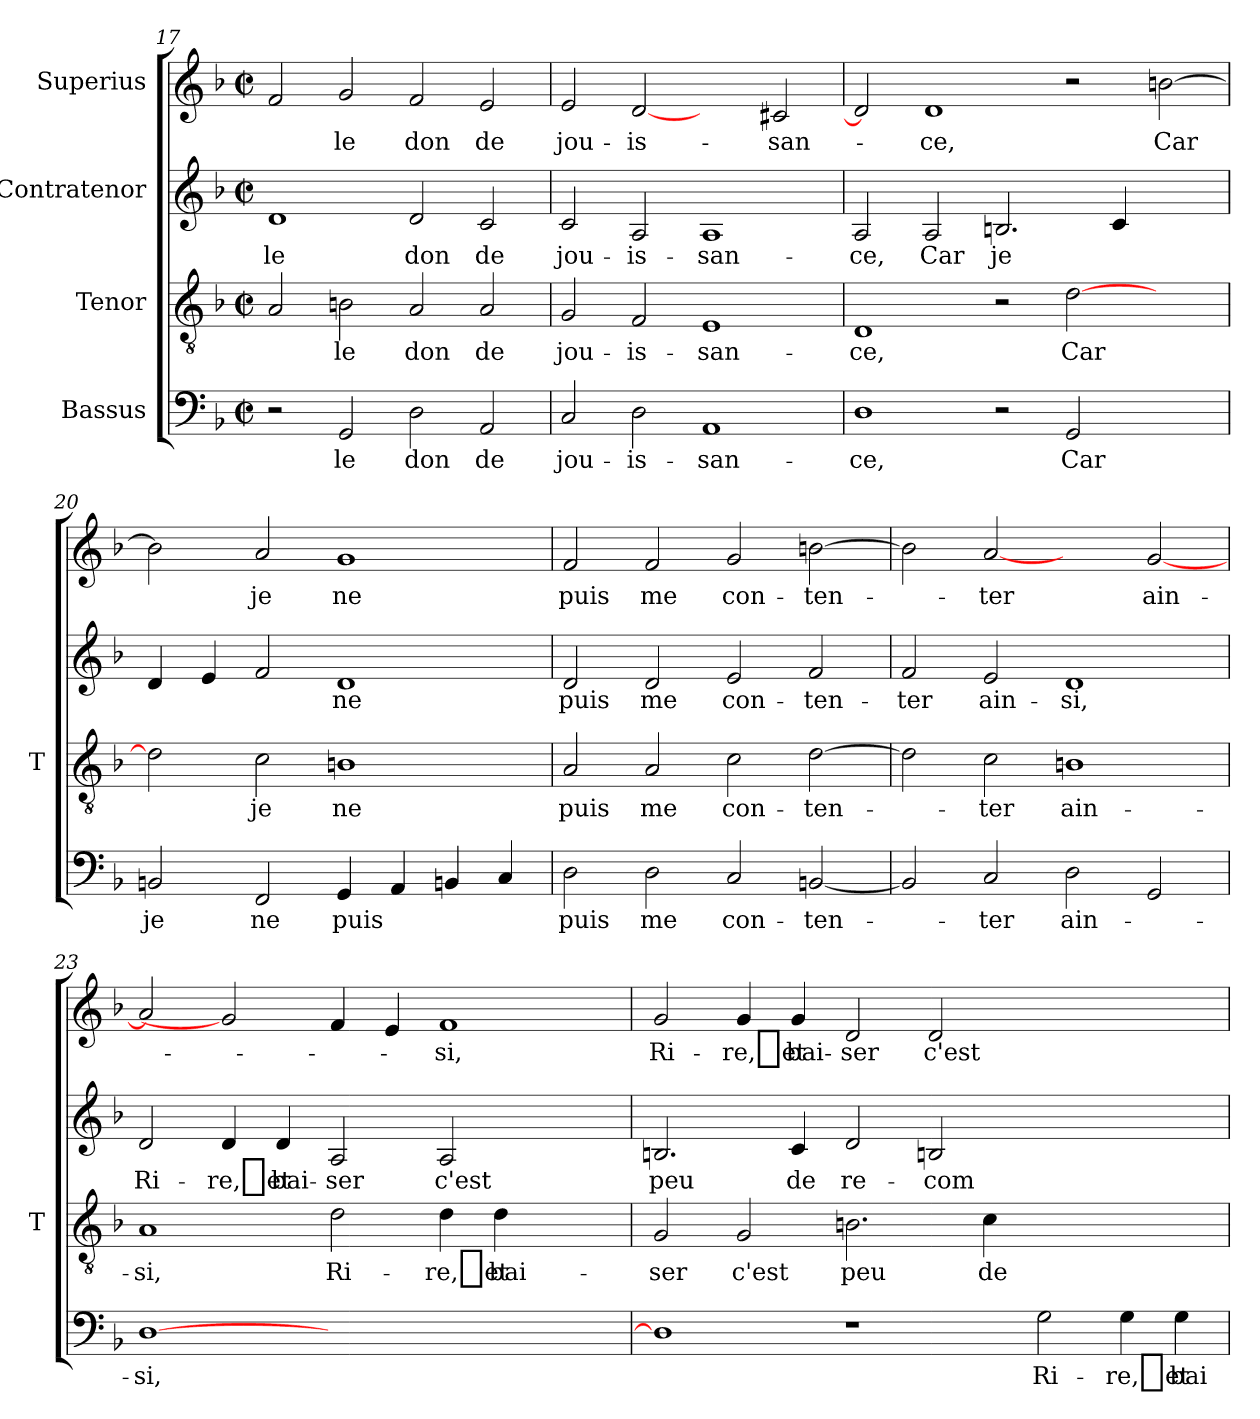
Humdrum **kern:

**kern	**text	**kern	**text	**kern	**text	**kern	**text
*part4	*part4	*part3	*part3	*part2	*part2	*part1	*part1
*staff4	*staff4	*staff3	*staff3	*staff2	*staff2	*staff1	*staff1
*I"Bassus	*	*I"Tenor	*	*I"Contratenor	*	*I"Superius	*
*	*	*I'T	*	*	*	*	*
*clefF4	*	*clefGv2	*	*clefG2	*	*clefG2	*
*k[b-]	*	*k[b-]	*	*k[b-]	*	*k[b-]	*
*F:	*	*F:	*	*F:	*	*F:	*
*M2/2	*	*M2/2	*	*M2/2	*	*M2/2	*
*met(c|)	*	*met(c|)	*	*met(c|)	*	*met(c|)	*
=17	=17	=17	=17	=17	=17	=17	=17
2r	.	2A	.	1d	-le	2f	.
2GG	-le	2Bn	-le	.	.	2g	-le
2D	-don	2A	-don	2d	-don	2f	-don
2AA	-de	2A	-de	2c	-de	2e	-de
=18	=18	=18	=18	=18	=18	=18	=18
2C	jou-	2G	jou-	2c	jou-	2e	jou-
2D	is-	2F	is-	2A	is-	[2d	is-
1AA	san-	1E	san-	1A	san-	2ryy	.
.	.	.	.	.	.	2c#X	san-
!!LO:PB:g=z
=19	=19	=19	=19	=19	=19	=19	=19
1D	-ce,	1D	-ce,	2A	-ce,	2d]	.
.	.	.	.	2A	-Car	1d	-ce,
2r	.	2r	.	2.Bn	-je	.	.
2GG	-Car	[2d	-Car	.	.	2r	.
.	.	.	.	4c	.	.	.
2ryy	.	2ryy	.	2ryy	.	[2b	-Car
=20	=20	=20	=20	=20	=20	=20	=20
2BBn	-je	2d]	.	4d	.	2b]	.
.	.	.	.	4e	.	.	.
2FF	-ne	2c	-je	2f	.	2a	-je
4GG	-puis	1Bn	-ne	1d	-ne	1g	-ne
4AA	.	.	.	.	.	.	.
4BBn	.	.	.	.	.	.	.
4C	.	.	.	.	.	.	.
=21	=21	=21	=21	=21	=21	=21	=21
2D	-puis	2A	-puis	2d	-puis	2f	-puis
2D	-me	2A	-me	2d	-me	2f	-me
2C	con-	2c	con-	2e	con-	2g	con-
[2BBn	ten-	[2d	ten-	2f	ten-	[2b	ten-
=22	=22	=22	=22	=22	=22	=22	=22
2BB]	.	2d]	.	2f	-ter	2b]	.
2C	-ter	2c	-ter	2e	ain-	[2a	-ter
2D	ain-	1Bn	ain-	1d	-si,	2ryy	.
2GG	.	.	.	.	.	[2g	ain-
=23	=23	=23	=23	=23	=23	=23	=23
[1D	-si,	1A	-si,	2d	Ri-	2a]	.
.	.	.	.	4d	-re,_et	2g]	.
.	.	.	.	4d	bai-	.	.
1.ryy	.	2d	Ri-	2A	-ser	4f	.
.	.	.	.	.	.	4e	.
.	.	4d	-re,_et	2A	-c'est	1f	-si,
.	.	4d	bai-	.	.	.	.
.	.	2ryy	.	2ryy	.	.	.
=24	=24	=24	=24	=24	=24	=24	=24
1D]	.	2G	-ser	2.Bn	-peu	2g	Ri-
.	.	2G	-c'est	.	.	4g	-re,_et
.	.	.	.	4c	-de	4g	bai-
1r	.	2.Bn	-peu	2d	re-	2d	-ser
.	.	.	.	2Bn	com-	2d	-c'est
.	.	4c	-de	.	.	.	.
2G	Ri-	1ryy	.	1ryy	.	1ryy	.
4G	-re,_et	.	.	.	.	.	.
4G	bai-	.	.	.	.	.	.
=	=	=	=	=	=	=	=
*-	*-	*-	*-	*-	*-	*-	*-
